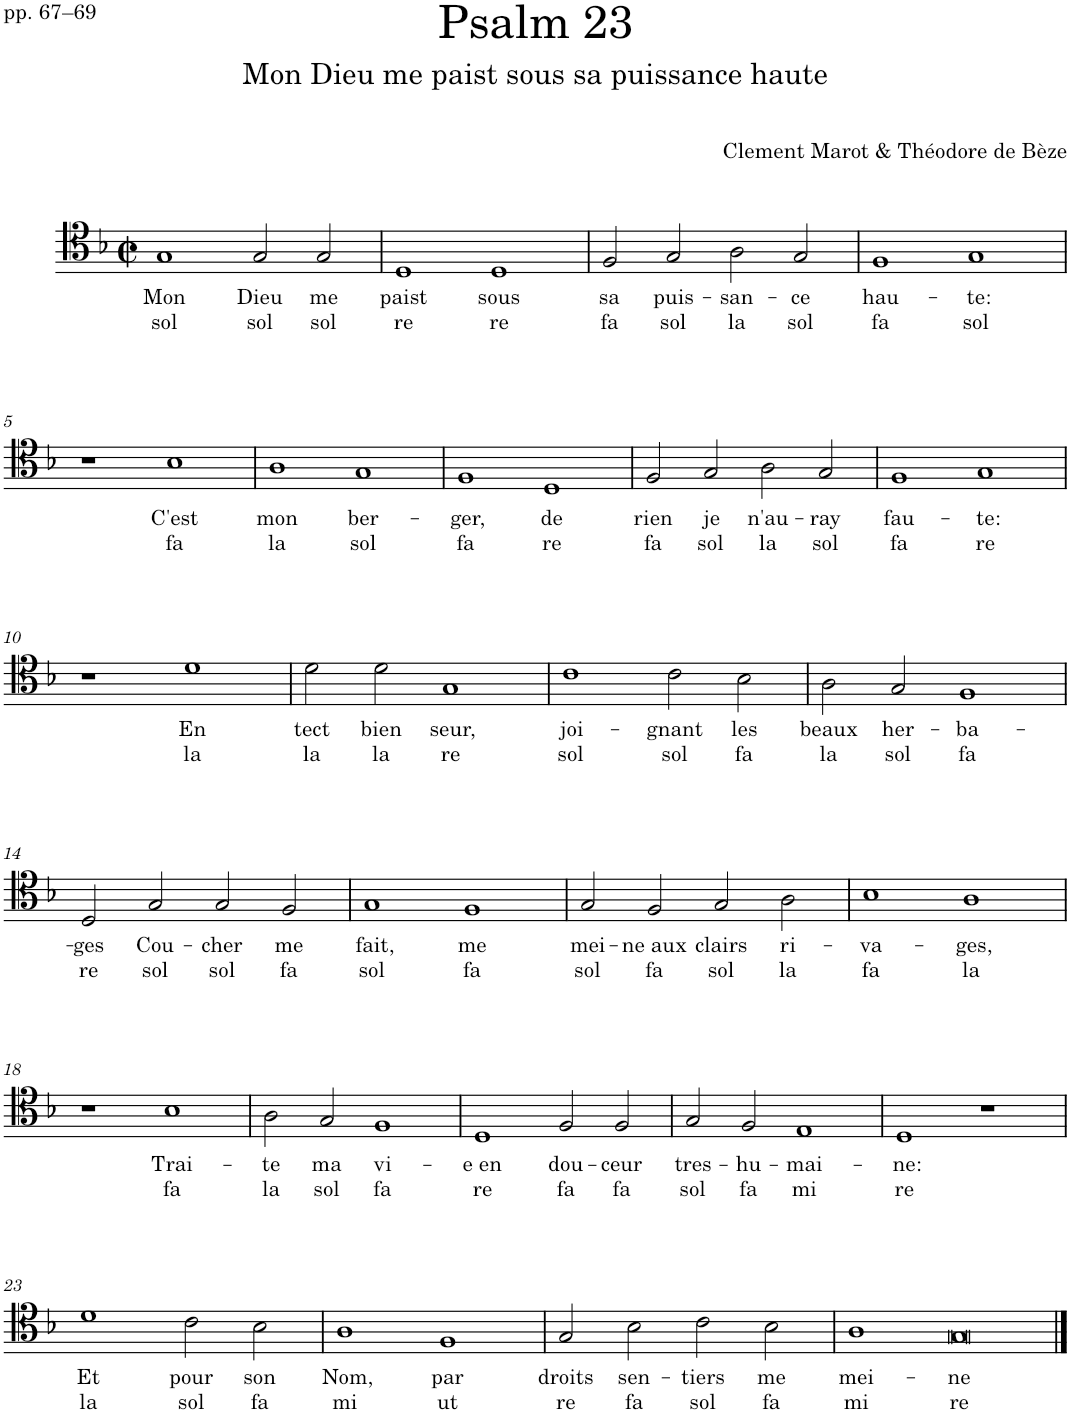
**kern	**text	**text
*part1	*part1	*part1
*staff1	*staff1	*staff1
*I"Voice	*	*
*I'Vo.	*	*
*clefC4	*	*
*k[b-]	*	*
*M4/2	*	*
*met(c|)	*	*
=1	=1	=1
!	!LO:LY:b	!LO:LY:b
1G	Mon	sol
!	!LO:LY:b	!LO:LY:b
2G/	Dieu	sol
!	!LO:LY:b	!LO:LY:b
2G/	me	sol
=2	=2	=2
!	!LO:LY:b	!LO:LY:b
1D	paist	re
!	!LO:LY:b	!LO:LY:b
1D	sous	re
=3	=3	=3
!	!LO:LY:b	!LO:LY:b
2F/	sa	fa
!	!LO:LY:b	!LO:LY:b
2G/	puis-	sol
!	!LO:LY:b	!LO:LY:b
2A\	-san-	la
!	!LO:LY:b	!LO:LY:b
2G/	-ce	sol
=4	=4	=4
!	!LO:LY:b	!LO:LY:b
1F	hau-	fa
!	!LO:LY:b	!LO:LY:b
1G	-te:	sol
!!LO:LB:g=z
=5	=5	=5
1r	.	.
!	!LO:LY:b	!LO:LY:b
1B-	C'est	fa
=6	=6	=6
!	!LO:LY:b	!LO:LY:b
1A	mon	la
!	!LO:LY:b	!LO:LY:b
1G	ber-	sol
=7	=7	=7
!	!LO:LY:b	!LO:LY:b
1F	-ger,	fa
!	!LO:LY:b	!LO:LY:b
1D	de	re
=8	=8	=8
!	!LO:LY:b	!LO:LY:b
2F/	rien	fa
!	!LO:LY:b	!LO:LY:b
2G/	je	sol
!	!LO:LY:b	!LO:LY:b
2A\	n'au-	la
!	!LO:LY:b	!LO:LY:b
2G/	-ray	sol
=9	=9	=9
!	!LO:LY:b	!LO:LY:b
1F	fau-	fa
!	!LO:LY:b	!LO:LY:b
1G	-te:	re
!!LO:LB:g=z
=10	=10	=10
1r	.	.
!	!LO:LY:b	!LO:LY:b
1d	En	la
=11	=11	=11
!	!LO:LY:b	!LO:LY:b
2d\	tect	la
!	!LO:LY:b	!LO:LY:b
2d\	bien	la
!	!LO:LY:b	!LO:LY:b
1G	seur,	re
=12	=12	=12
!	!LO:LY:b	!LO:LY:b
1c	joi-	sol
!	!LO:LY:b	!LO:LY:b
2c\	-gnant	sol
!	!LO:LY:b	!LO:LY:b
2B-\	les	fa
=13	=13	=13
!	!LO:LY:b	!LO:LY:b
2A\	beaux	la
!	!LO:LY:b	!LO:LY:b
2G/	her-	sol
!	!LO:LY:b	!LO:LY:b
1F	-ba-	fa
!!LO:LB:g=z
=14	=14	=14
!	!LO:LY:b	!LO:LY:b
2D/	-ges	re
!	!LO:LY:b	!LO:LY:b
2G/	Cou-	sol
!	!LO:LY:b	!LO:LY:b
2G/	-cher	sol
!	!LO:LY:b	!LO:LY:b
2F/	me	fa
=15	=15	=15
!	!LO:LY:b	!LO:LY:b
1G	fait,	sol
!	!LO:LY:b	!LO:LY:b
1F	me	fa
=16	=16	=16
!	!LO:LY:b	!LO:LY:b
2G/	mei-	sol
!	!LO:LY:b	!LO:LY:b
2F/	-ne aux	fa
!	!LO:LY:b	!LO:LY:b
2G/	clairs	sol
!	!LO:LY:b	!LO:LY:b
2A\	ri-	la
=17	=17	=17
!	!LO:LY:b	!LO:LY:b
1B-	-va-	fa
!	!LO:LY:b	!LO:LY:b
1A	-ges,	la
!!LO:LB:g=z
=18	=18	=18
1r	.	.
!	!LO:LY:b	!LO:LY:b
1B-	Trai-	fa
=19	=19	=19
!	!LO:LY:b	!LO:LY:b
2A\	-te	la
!	!LO:LY:b	!LO:LY:b
2G/	ma	sol
!	!LO:LY:b	!LO:LY:b
1F	vi-	fa
=20	=20	=20
!	!LO:LY:b	!LO:LY:b
1D	-e en	re
!	!LO:LY:b	!LO:LY:b
2F/	dou-	fa
!	!LO:LY:b	!LO:LY:b
2F/	-ceur	fa
=21	=21	=21
!	!LO:LY:b	!LO:LY:b
2G/	tres-	sol
!	!LO:LY:b	!LO:LY:b
2F/	-hu-	fa
!	!LO:LY:b	!LO:LY:b
1E	-mai-	mi
=22	=22	=22
!	!LO:LY:b	!LO:LY:b
1D	-ne:	re
1r	.	.
!!LO:LB:g=z
=23	=23	=23
!	!LO:LY:b	!LO:LY:b
1d	Et	la
!	!LO:LY:b	!LO:LY:b
2c\	pour	sol
!	!LO:LY:b	!LO:LY:b
2B-\	son	fa
=24	=24	=24
!	!LO:LY:b	!LO:LY:b
1A	Nom,	mi
!	!LO:LY:b	!LO:LY:b
1F	par	ut
=25	=25	=25
!	!LO:LY:b	!LO:LY:b
2G/	droits	re
!	!LO:LY:b	!LO:LY:b
2B-\	sen-	fa
!	!LO:LY:b	!LO:LY:b
2c\	-tiers	sol
!	!LO:LY:b	!LO:LY:b
2B-\	me	fa
=26	=26	=26
!	!LO:LY:b	!LO:LY:b
1A	mei-	mi
!	!LO:LY:b	!LO:LY:b
1G	-ne	re
==	==	==
*-	*-	*-
